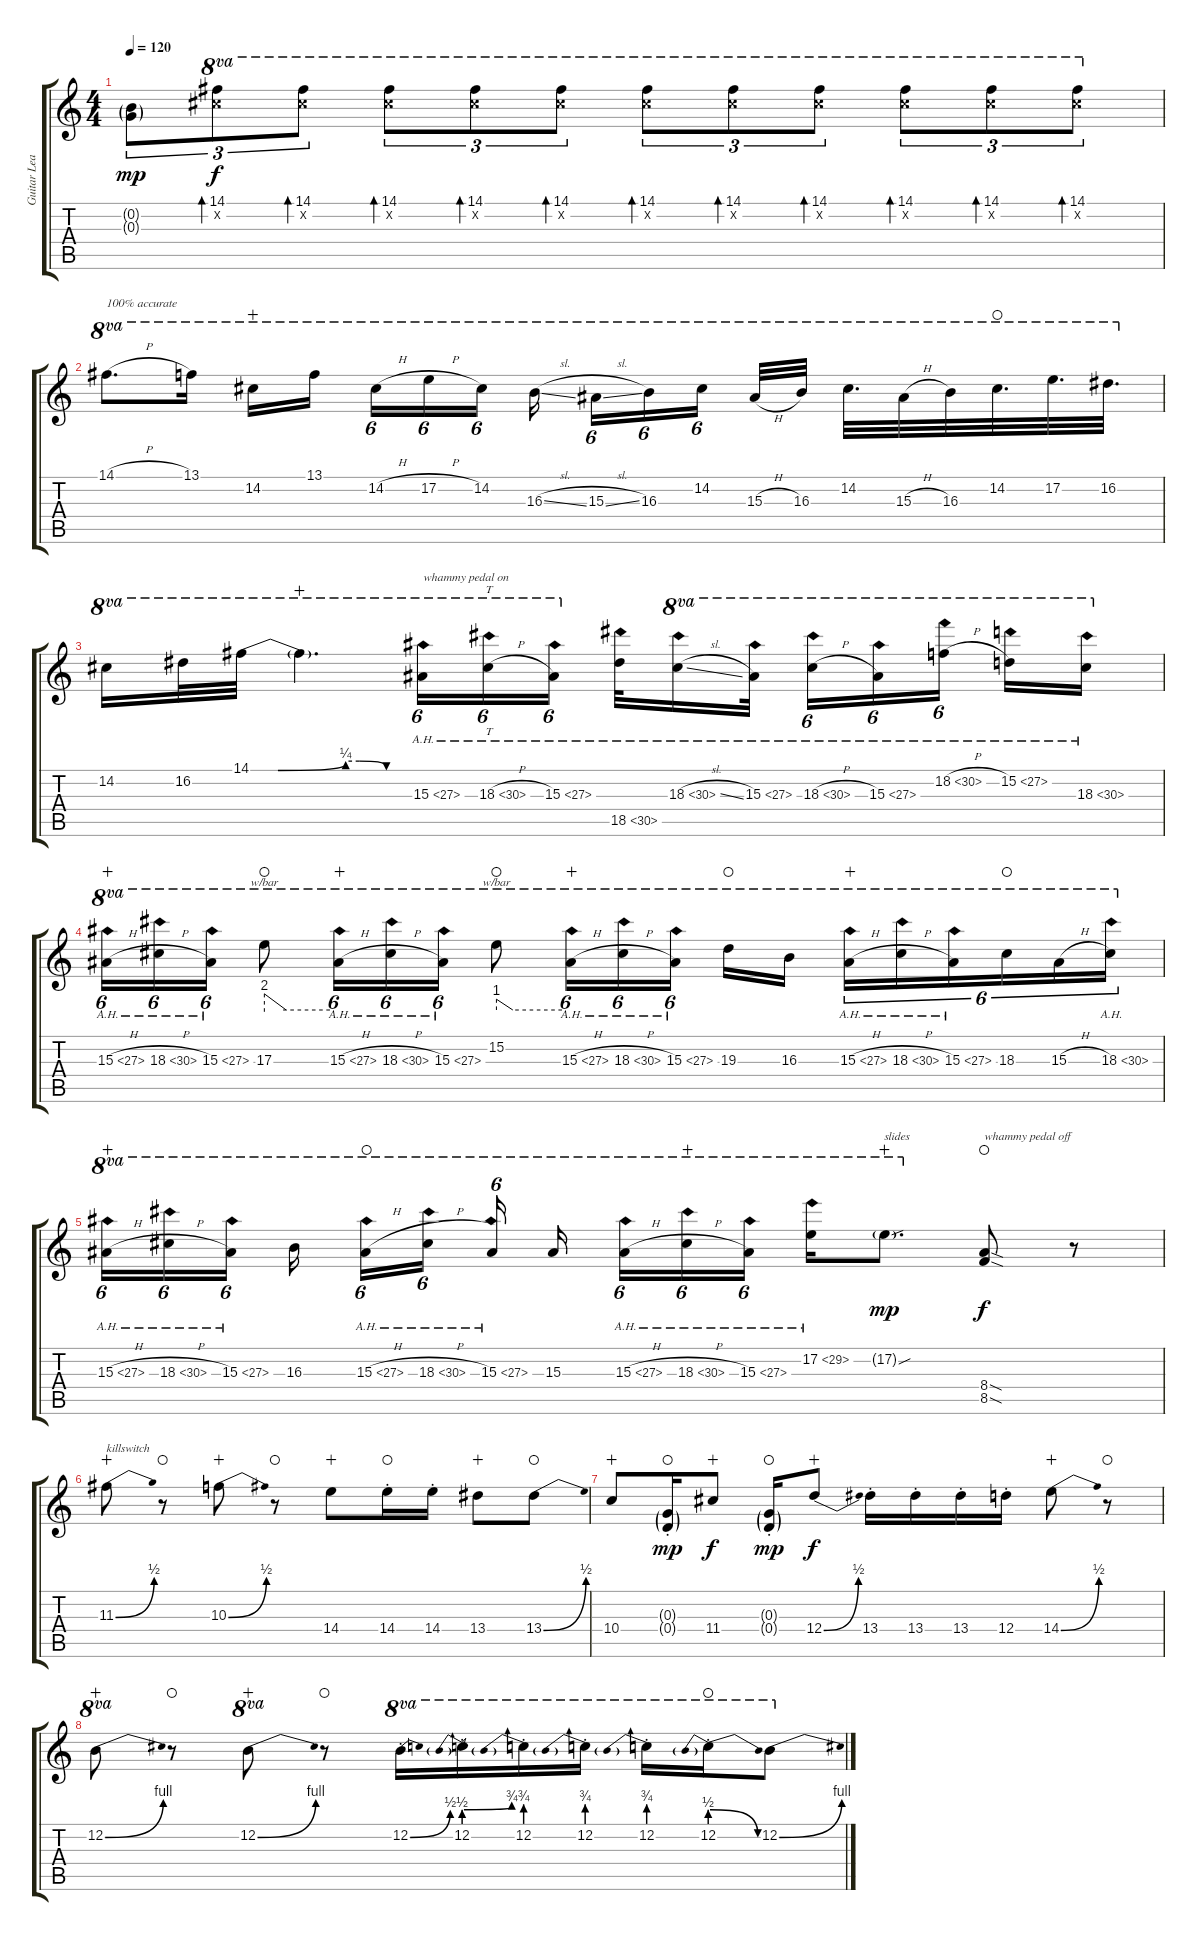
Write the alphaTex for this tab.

\track ("Guitar Lead" "Guitar Lea") {instrument distortionguitar}
\staff {score tabs}
\tuning (E4 B3 G3 D3 A2 E2) {hide}
\ts (4 4)
\tempo 120
\clef g2
\ks c
(0.2{g} 0.3{g}).8{tu (3 2) dy mp} (14.1 14.2{x}).8{tu (3 2) bd 120 ot 8va dy f} (14.1 14.2{x}).8{tu (3 2) bd 120 ot 8va} (14.1 14.2{x}).8{tu (3 2) bd 120 ot 8va} (14.1 14.2{x}).8{tu (3 2) bd 120 ot 8va} (14.1 14.2{x}).8{tu (3 2) bd 120 ot 8va} (14.1 14.2{x}).8{tu (3 2) bd 120 ot 8va} (14.1 14.2{x}).8{tu (3 2) bd 120 ot 8va} (14.1 14.2{x}).8{tu (3 2) bd 120 ot 8va} (14.1 14.2{x}).8{tu (3 2) bd 120 ot 8va} (14.1 14.2{x}).8{tu (3 2) bd 120 ot 8va} (14.1 14.2{x}).8{tu (3 2) bd 120 ot 8va} |
14.1{h}.8{d ot 8va txt "100% accurate"} 13.1.16{ot 8va} 14.2.16{ot 8va wahc} 13.1.16{ot 8va beam splitsecondary} 14.2{h}.16{tu (6 4) ot 8va} 17.2{h}.16{tu (6 4) ot 8va} 14.2.16{tu (6 4) ot 8va} 16.3{sl}.16{ot 8va beam splitsecondary} 15.3{sl}.16{tu (6 4) ot 8va} 16.3.16{tu (6 4) ot 8va} 14.2.16{tu (6 4) ot 8va beam splitsecondary} 15.3{h}.32{ot 8va} 16.3.32{ot 8va} 14.2.32{d ot 8va} 15.3{h}.32{ot 8va} 16.3.32{ot 8va} 14.2.32{d ot 8va waho} 17.2.32{d ot 8va} 16.2.32{d ot 8va} |
14.2.16{ot 8va} 16.2.32{ot 8va} 14.1{be (custom 0 0 10 0 35 1 40 1 50 0 60 0)}.32{ot 8va} 14.1{t}.4{d ot 8va wahc} 15.3{ah 12}.16{tu (6 4) ot 8va txt "whammy pedal on"} 18.3{ah 12 h}.16{tt tu (6 4) ot 8va} 15.3{ah 12}.16{tu (6 4) ot 8va beam splitsecondary} 18.5{ah 12}.32 18.3{ah 12 sl}.16{ot 8va} 15.3{ah 12}.32{ot 8va} 18.3{ah 12 h}.16{tu (6 4) ot 8va} 15.3{ah 12}.16{tu (6 4) ot 8va} 18.2{ah 12 h}.16{tu (6 4) ot 8va beam splitsecondary} 15.2{ah 12}.16{ot 8va} 18.3{ah 12}.16{ot 8va} |
15.3{ah 12 h}.16{tu (6 4) ot 8va wahc} 18.3{ah 12 h}.16{tu (6 4) ot 8va} 15.3{ah 12}.16{tu (6 4) ot 8va} 17.3.8{tbe (custom default 0 8 20 0 60 0) ot 8va waho} 15.3{ah 12 h}.16{tu (6 4) ot 8va wahc} 18.3{ah 12 h}.16{tu (6 4) ot 8va} 15.3{ah 12}.16{tu (6 4) ot 8va} 15.2.8{tbe (custom default 0 4 15 0 60 0) ot 8va waho} 15.3{ah 12 h}.16{tu (6 4) ot 8va wahc} 18.3{ah 12 h}.16{tu (6 4) ot 8va} 15.3{ah 12}.16{tu (6 4) ot 8va beam splitsecondary} 19.3.16{ot 8va waho} 16.3.16{ot 8va} 15.3{ah 12 h}.16{tu (6 4) ot 8va wahc} 18.3{ah 12 h}.16{tu (6 4) ot 8va} 15.3{ah 12}.16{tu (6 4) ot 8va} 18.3.16{tu (6 4) ot 8va waho} 15.3{h}.16{tu (6 4) ot 8va} 18.3{ah 12}.16{tu (6 4) ot 8va} |
15.3{ah 12 h}.16{tu (6 4) ot 8va wahc} 18.3{ah 12 h}.16{tu (6 4) ot 8va} 15.3{ah 12}.16{tu (6 4) ot 8va beam splitsecondary} 16.3.16{ot 8va beam splitsecondary} 15.3{ah 12 h}.16{tu (6 4) ot 8va waho} 18.3{ah 12 h}.16{tu (6 4) ot 8va} 15.3{ah 12}.16{tu (6 4) ot 8va beam splitsecondary} 15.3.16{ot 8va beam splitsecondary} 15.3{ah 12 h}.16{tu (6 4) ot 8va} 18.3{ah 12 h}.16{tu (6 4) ot 8va wahc} 15.3{ah 12}.16{tu (6 4) ot 8va} 17.2{ah 12}.16{ot 8va} 17.2{sou g}.8{d ot 8va txt "slides" dy mp wahc} (8.4{sod} 8.5{sod}).8{txt "whammy pedal off" dy f waho} r.8 |
11.3{be (bend 0 0 60 2)}.8{txt "killswitch" wahc} r.8{waho} 10.3{be (bend 0 0 60 2)}.8{wahc} r.8{waho} 14.4.8{wahc} 14.4{st}.16{waho} 14.4{st}.16 13.4.8{wahc} 13.4{be (bend 0 0 60 2)}.8{waho} |
10.4.8{wahc} (0.3{g st} 0.4{g st}).16{dy mp waho} 11.4.8{dy f wahc} (0.3{g st} 0.4{g st}).16{dy mp waho} 12.4{be (bend 0 0 60 2)}.8{dy f wahc} 13.4{st}.16 13.4{st}.16 13.4{st}.16 12.4{st}.16 14.4{be (bend 0 0 60 2)}.8{wahc} r.8{waho} |
12.2{be (bend 0 0 60 4)}.8{ot 8va wahc} r.8{waho} 12.2{be (bend 0 0 60 4)}.8{ot 8va wahc} r.8{waho} 12.2{be (bend 0 0 60 2) st}.16{ot 8va} 12.2{be (prebendbend 0 2 60 3) st}.16{ot 8va} 12.2{be (prebend 0 3 60 3) st}.16{ot 8va} 12.2{be (prebend 0 3 60 3) st}.16{ot 8va} 12.2{be (prebend 0 3 60 3) st}.16{ot 8va} 12.2{be (prebendrelease 0 2 60 0) st}.16{ot 8va waho} 12.2{be (bend 0 0 60 4)}.8{ot 8va}
